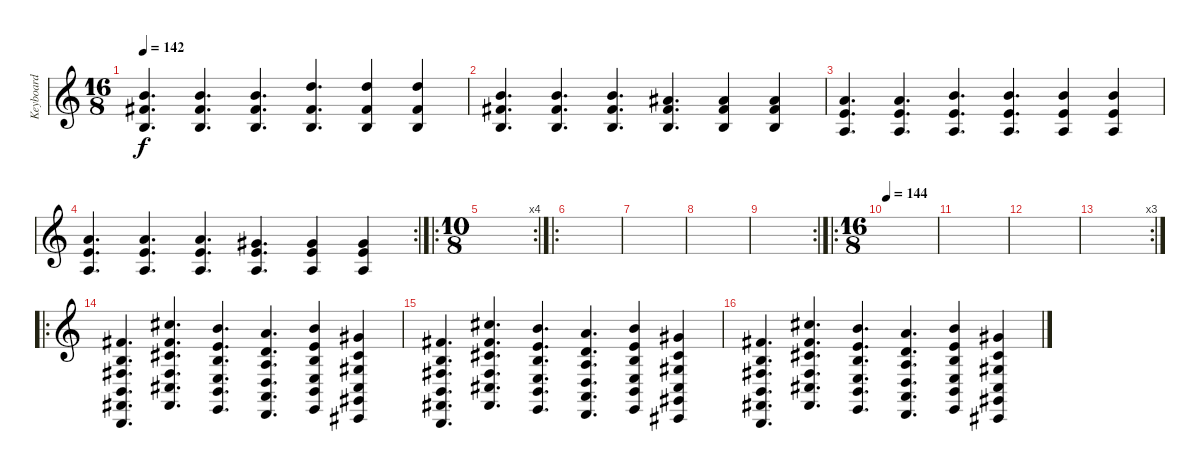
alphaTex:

\track ("Keyboard" "Keyboard") {instrument drawbarorgan}
\staff {score}
\tuning (B3 Ab3 E3 B2 Gb2 B1) {hide}
\ts (16 8)
\tempo 142
\clef g2
\ks c
(15.2 14.3 12.4).4{d dy f} (15.2 14.3 12.4).4{d} (15.2 14.3 12.4).4{d} (15.1 14.3 12.4).4{d} (15.1 14.3 12.4).4 (15.1 14.3 12.4).4 |
(15.2 14.3 12.4).4{d} (15.2 14.3 12.4).4{d} (15.2 14.3 12.4).4{d} (14.2 14.3 12.4).4{d} (14.2 14.3 12.4).4 (14.2 14.3 12.4).4 |
(13.2 12.3 10.4).4{d} (13.2 12.3 10.4).4{d} (15.2 12.3 10.4).4{d} (15.2 12.3 10.4).4{d} (15.2 12.3 10.4).4 (15.2 12.3 10.4).4 |
\rc 2
(13.2 12.3 10.4).4{d} (13.2 12.3 10.4).4{d} (13.2 12.3 10.4).4{d} (12.2 12.3 10.4).4{d} (12.2 12.3 10.4).4 (12.2 12.3 10.4).4 |
\ro
\rc 4
\ts (10 8)
|
\ro
|
|
|
\rc 2
|
\ro
\ts (16 8)
\tempo 144
|
|
|
\rc 3
|
\ro
(7.1 3.2 2.3 0.4 0.5 0.6).4{d} (14.1 10.2 9.3 7.4 7.5 7.6).4{d} (12.1 8.2 7.3 5.4 5.5 5.6).4{d} (10.1 6.2 5.3 3.4 3.5 3.6).4{d} (12.1 8.2 7.3 5.4 5.5 5.6).4 (9.1 5.2 4.3 2.4 2.5 2.6).4 |
(7.1 3.2 2.3 0.4 0.5 0.6).4{d} (14.1 10.2 9.3 7.4 7.5 7.6).4{d} (12.1 8.2 7.3 5.4 5.5 5.6).4{d} (10.1 6.2 5.3 3.4 3.5 3.6).4{d} (12.1 8.2 7.3 5.4 5.5 5.6).4 (9.1 5.2 4.3 2.4 2.5 2.6).4 |
(7.1 3.2 2.3 0.4 0.5 0.6).4{d} (14.1 10.2 9.3 7.4 7.5 7.6).4{d} (12.1 8.2 7.3 5.4 5.5 5.6).4{d} (10.1 6.2 5.3 3.4 3.5 3.6).4{d} (12.1 8.2 7.3 5.4 5.5 5.6).4 (9.1 5.2 4.3 2.4 2.5 2.6).4
